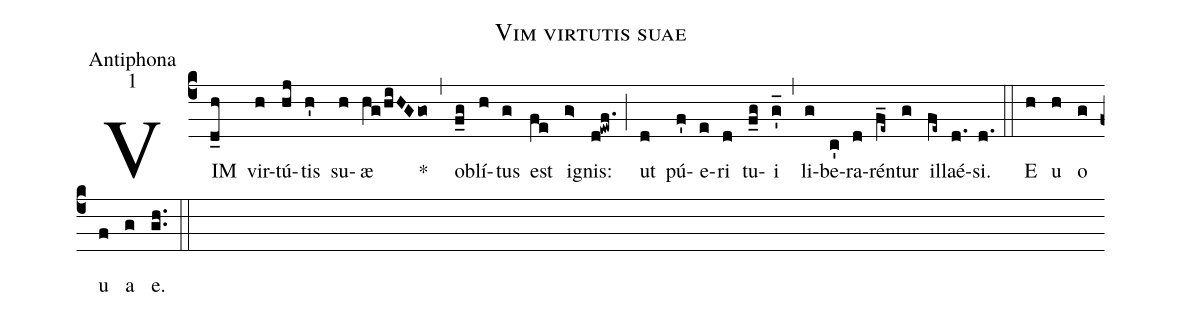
name:Vim virtutis suae;
office-part:Antiphona;
mode:1;
%%
(c4) VIM(d_h) vir(h)tú(hj)tis(h') su(h)æ(hg/hiHGgo) *(,) o(f_g)blí(h)tus(g) est(fe) i(g>)gnis:(d!ewf.) (;) ut(d) pú(f')e(e)ri(d) tu(f_g)i(g'_) (,) li(g)be(c')ra(d)rén(f_e~)tur(g) il(fe~)laé(d.)si.(d.) (::) E(h) u(h) o(g) u(f) a(g) e.(g.h.) (::)
